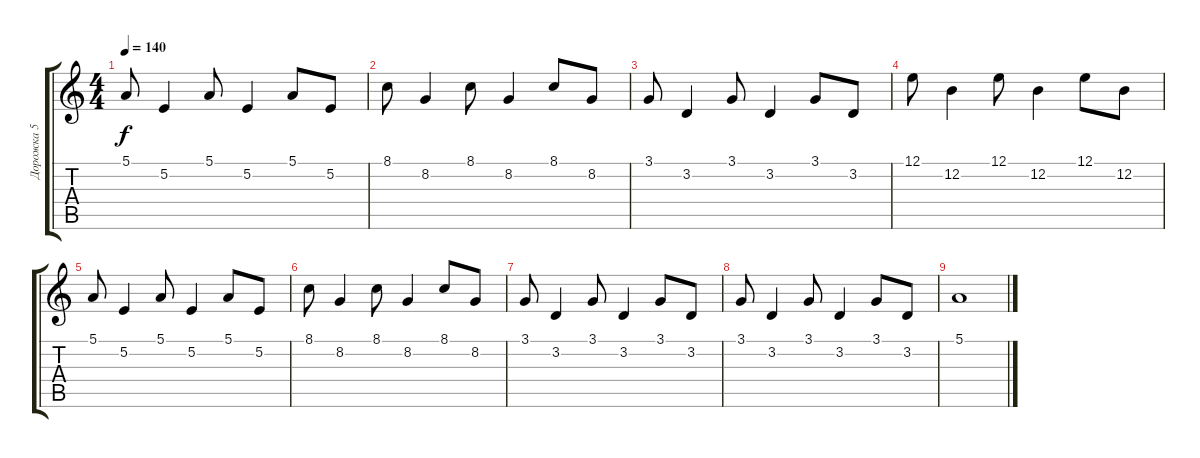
\track ("Дорожка 5" "Дорожка 5") {instrument lead3calliope}
\staff {score tabs}
\tuning (E4 B3 G3 D3 A2 E2) {hide}
\ts (4 4)
\tempo 140
\clef g2
\ks c
5.1.8{dy f volume 7 instrument kalimba} 5.2.4 5.1.8 5.2.4 5.1.8 5.2.8 |
8.1.8 8.2.4 8.1.8 8.2.4 8.1.8 8.2.8 |
3.1.8 3.2.4 3.1.8 3.2.4 3.1.8 3.2.8 |
12.1.8 12.2.4 12.1.8 12.2.4 12.1.8 12.2.8 |
5.1.8{volume 7 instrument kalimba} 5.2.4 5.1.8 5.2.4 5.1.8 5.2.8 |
8.1.8 8.2.4 8.1.8 8.2.4 8.1.8 8.2.8 |
3.1.8 3.2.4 3.1.8 3.2.4 3.1.8 3.2.8 |
3.1.8 3.2.4 3.1.8 3.2.4 3.1.8 3.2.8 |
5.1.1{instrument lead3calliope}
